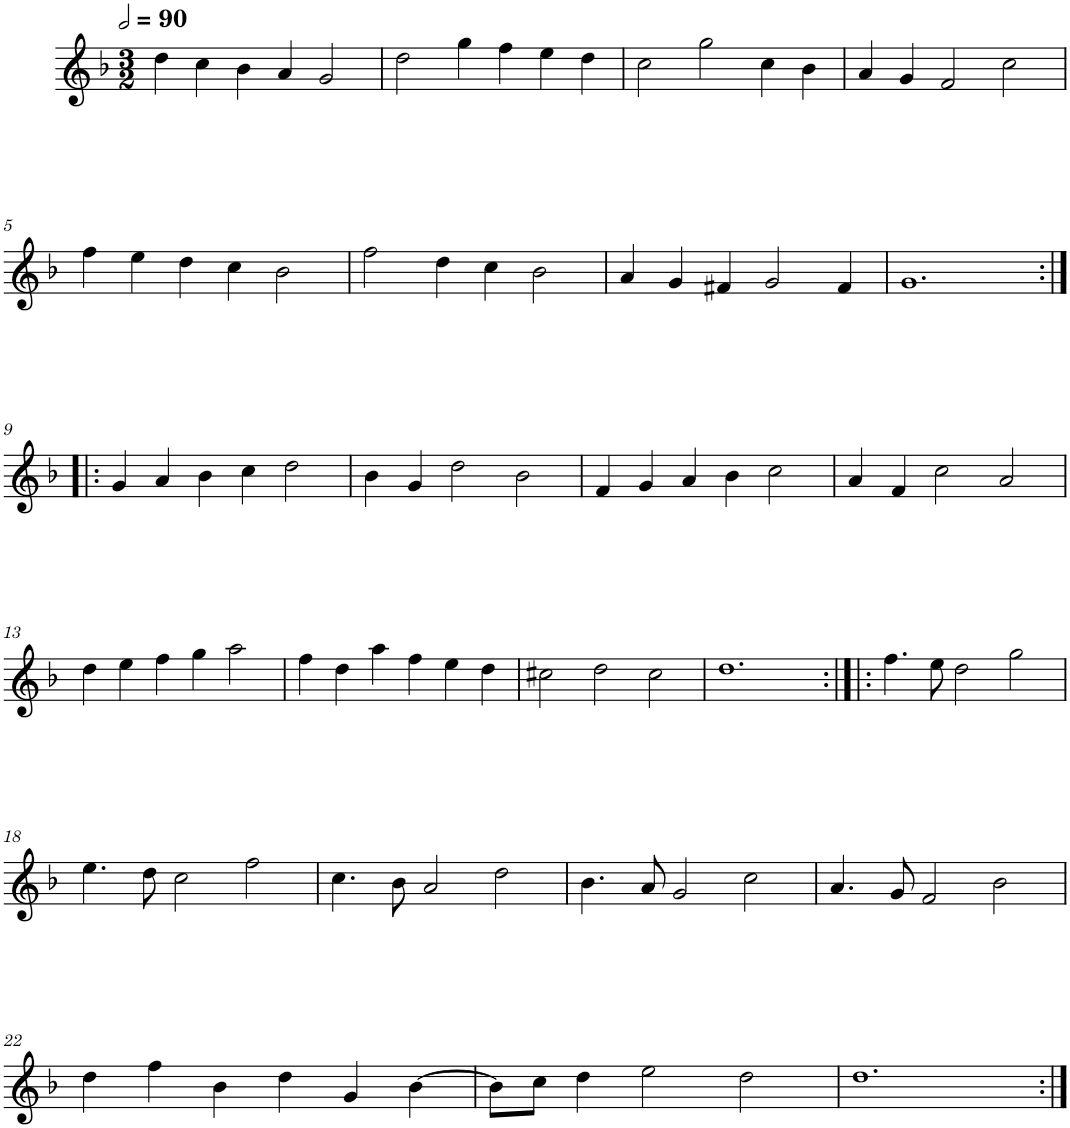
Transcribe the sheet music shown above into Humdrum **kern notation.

**kern
*part1
*staff1
*I"Cinq parties
*clefG2
*k[b-]
*M3/2
*MM180
=1
4dd\
4cc\
4b-\
4a/
2g/
=2
2dd\
4gg\
4ff\
4ee\
4dd\
=3
2cc\
2gg\
4cc\
4b-\
=4
4a/
4g/
2f/
2cc\
!!LO:LB:g=z
=5
4ff\
4ee\
4dd\
4cc\
2b-\
=6
2ff\
4dd\
4cc\
2b-\
=7
4a/
4g/
4f#X/
2g/
4f#/
=8
1.g
!!LO:LB:g=z
=9:|!|:
4g/
4a/
4b-\
4cc\
2dd\
=10
4b-\
4g/
2dd\
2b-\
=11
4f/
4g/
4a/
4b-\
2cc\
=12
4a/
4f/
2cc\
2a/
!!LO:LB:g=z
=13
4dd\
4ee\
4ff\
4gg\
2aa\
=14
4ff\
4dd\
4aa\
4ff\
4ee\
4dd\
=15
2cc#X\
2dd\
2cc#\
=16
1.dd
=17:|!|:
4.ff\
8ee\
2dd\
2gg\
!!LO:LB:g=z
=18
4.ee\
8dd\
2cc\
2ff\
=19
4.cc\
8b-\
2a/
2dd\
=20
4.b-\
8a/
2g/
2cc\
=21
4.a/
8g/
2f/
2b-\
!!LO:LB:g=z
=22
4dd\
4ff\
4b-\
4dd\
4g/
[4b-\
=23
8b-\L]
8cc\J
4dd\
2ee\
2dd\
=24
1.dd
=:|!
*-
